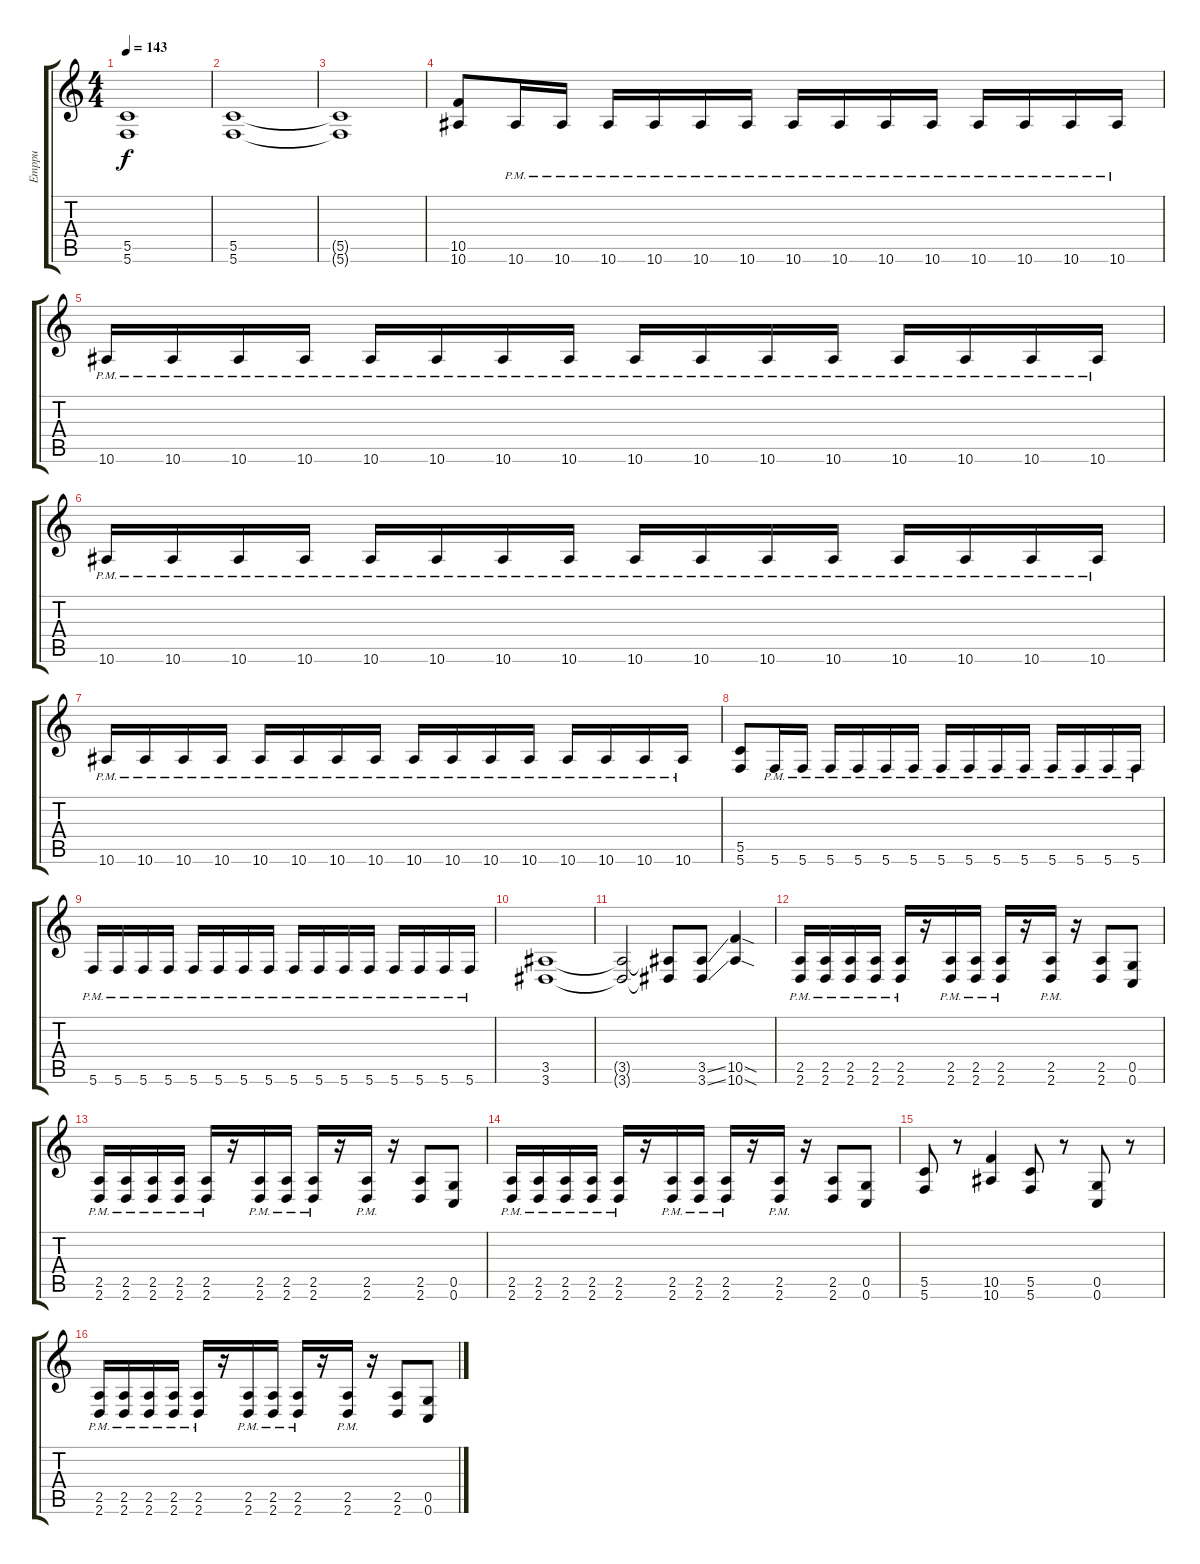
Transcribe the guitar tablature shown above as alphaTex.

\track ("Emppu" "Emppu") {instrument distortionguitar}
\staff {score tabs}
\tuning (D4 A3 F3 C3 G2 C2) {hide}
\ts (4 4)
\tempo 143
\clef g2
\ks c
(5.5{t} 5.6{t}).1{dy f} |
(5.5 5.6).1 |
(5.5{t} 5.6{t}).1 |
(10.5 10.6).8 10.6{pm}.16 10.6{pm}.16 10.6{pm}.16 10.6{pm}.16 10.6{pm}.16 10.6{pm}.16 10.6{pm}.16 10.6{pm}.16 10.6{pm}.16 10.6{pm}.16 10.6{pm}.16 10.6{pm}.16 10.6{pm}.16 10.6{pm}.16 |
10.6{pm}.16 10.6{pm}.16 10.6{pm}.16 10.6{pm}.16 10.6{pm}.16 10.6{pm}.16 10.6{pm}.16 10.6{pm}.16 10.6{pm}.16 10.6{pm}.16 10.6{pm}.16 10.6{pm}.16 10.6{pm}.16 10.6{pm}.16 10.6{pm}.16 10.6{pm}.16 |
10.6{pm}.16 10.6{pm}.16 10.6{pm}.16 10.6{pm}.16 10.6{pm}.16 10.6{pm}.16 10.6{pm}.16 10.6{pm}.16 10.6{pm}.16 10.6{pm}.16 10.6{pm}.16 10.6{pm}.16 10.6{pm}.16 10.6{pm}.16 10.6{pm}.16 10.6{pm}.16 |
10.6{pm}.16 10.6{pm}.16 10.6{pm}.16 10.6{pm}.16 10.6{pm}.16 10.6{pm}.16 10.6{pm}.16 10.6{pm}.16 10.6{pm}.16 10.6{pm}.16 10.6{pm}.16 10.6{pm}.16 10.6{pm}.16 10.6{pm}.16 10.6{pm}.16 10.6{pm}.16 |
(5.5 5.6).8 5.6{pm}.16 5.6{pm}.16 5.6{pm}.16 5.6{pm}.16 5.6{pm}.16 5.6{pm}.16 5.6{pm}.16 5.6{pm}.16 5.6{pm}.16 5.6{pm}.16 5.6{pm}.16 5.6{pm}.16 5.6{pm}.16 5.6{pm}.16 |
5.6{pm}.16 5.6{pm}.16 5.6{pm}.16 5.6{pm}.16 5.6{pm}.16 5.6{pm}.16 5.6{pm}.16 5.6{pm}.16 5.6{pm}.16 5.6{pm}.16 5.6{pm}.16 5.6{pm}.16 5.6{pm}.16 5.6{pm}.16 5.6{pm}.16 5.6{pm}.16 |
(3.5 3.6).1 |
(3.5{t} 3.6{t}).2 (3.5{t} 3.6{t}).8 (3.5{ss} 3.6{ss}).8 (10.5{sod} 10.6{sod}).4 |
(2.5{pm} 2.6{pm}).16 (2.5{pm} 2.6{pm}).16 (2.5{pm} 2.6{pm}).16 (2.5{pm} 2.6{pm}).16 (2.5{pm} 2.6{pm}).16 r.16 (2.5{pm} 2.6{pm}).16 (2.5{pm} 2.6{pm}).16 (2.5{pm} 2.6{pm}).16 r.16 (2.5{pm} 2.6{pm}).16 r.16 (2.5 2.6).8 (0.5 0.6).8 |
(2.5{pm} 2.6{pm}).16 (2.5{pm} 2.6{pm}).16 (2.5{pm} 2.6{pm}).16 (2.5{pm} 2.6{pm}).16 (2.5{pm} 2.6{pm}).16 r.16 (2.5{pm} 2.6{pm}).16 (2.5{pm} 2.6{pm}).16 (2.5{pm} 2.6{pm}).16 r.16 (2.5{pm} 2.6{pm}).16 r.16 (2.5 2.6).8 (0.5 0.6).8 |
(2.5{pm} 2.6{pm}).16 (2.5{pm} 2.6{pm}).16 (2.5{pm} 2.6{pm}).16 (2.5{pm} 2.6{pm}).16 (2.5{pm} 2.6{pm}).16 r.16 (2.5{pm} 2.6{pm}).16 (2.5{pm} 2.6{pm}).16 (2.5{pm} 2.6{pm}).16 r.16 (2.5{pm} 2.6{pm}).16 r.16 (2.5 2.6).8 (0.5 0.6).8 |
(5.5 5.6).8 r.8 (10.5 10.6).4 (5.5 5.6).8 r.8 (0.5 0.6).8 r.8 |
(2.5{pm} 2.6{pm}).16 (2.5{pm} 2.6{pm}).16 (2.5{pm} 2.6{pm}).16 (2.5{pm} 2.6{pm}).16 (2.5{pm} 2.6{pm}).16 r.16 (2.5{pm} 2.6{pm}).16 (2.5{pm} 2.6{pm}).16 (2.5{pm} 2.6{pm}).16 r.16 (2.5{pm} 2.6{pm}).16 r.16 (2.5 2.6).8 (0.5 0.6).8
